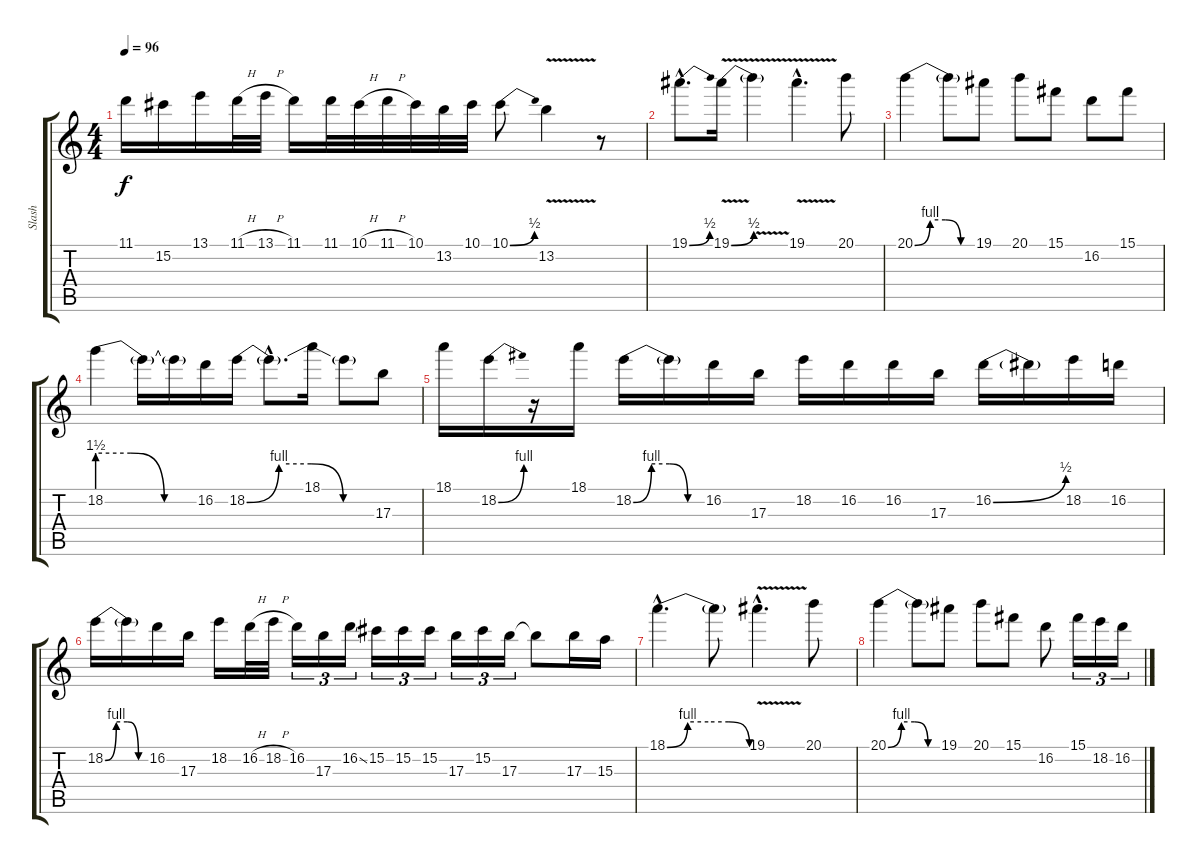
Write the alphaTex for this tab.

\track ("Slash " "Slash ") {instrument electricguitarjazz}
\staff {score tabs}
\tuning (Eb4 Bb3 Gb3 Db3 Ab2 Eb2) {hide}
\ts (4 4)
\tempo 96
\clef g2
\ks c
11.1.16{dy f} 15.2.16 13.1.16 11.1{h}.32 13.1{h}.32 11.1.16 11.1.32 10.1{h}.32 11.1{h}.32 10.1.32 13.2.32 10.1.32 10.1{be (bend 0 0 60 2)}.8 13.2{v}.4 r.8 |
19.1{be (bend 0 0 60 2) hac}.8{d} 19.1{be (bend 0 0 60 2) v}.16 19.1{v t}.4 19.1{v hac}.4{d} 20.1.8 |
20.1{be (custom 0 0 15 4 30 4 45 0 60 0)}.4 20.1{t}.8 19.1.8 20.1.8 15.1.8 16.2.8 15.1.8 |
18.2{be (custom 0 6 20 6 40 0 60 0)}.4 18.2{t}.16 18.2{t}.16 16.2.16 18.2{be (custom 0 0 15 4 30 4 45 0 60 0)}.16 18.2{hac t}.8{d} 18.1.16 18.2{t}.8 17.3.8 |
18.1.16 18.2{be (bend 0 0 60 4)}.16 r.16 18.1.16 18.2{be (custom 0 0 15 4 30 4 45 0 60 0)}.16 18.2{t}.16 16.2.16 17.3.16 18.2.16 16.2.16 16.2.16 17.3.16 16.2{be (bend 0 0 60 2)}.16 16.2{t}.16 18.2.16 16.2.16 |
18.2{be (custom 0 0 15 4 30 4 45 0 60 0)}.16 18.2{t}.16 16.2.16 17.3.16 18.2.16 16.2{h}.32 18.2{h}.32 16.2.16{tu (3 2)} 17.3.16{tu (3 2)} 16.2{ss}.16{tu (3 2)} 15.2.16{tu (3 2)} 15.2.16{tu (3 2)} 15.2.16{tu (3 2)} 17.3.16{tu (3 2)} 15.2.16{tu (3 2)} 17.3.16{tu (3 2)} 17.3{t}.8 17.3.16 15.3.16 |
18.1{be (custom 0 0 15 4 30 4 45 4 60 0) hac}.4{d} 18.1{t}.8 19.1{v hac}.4{d} 20.1.8 |
20.1{be (custom 0 0 15 4 30 4 45 0 60 0)}.4 20.1{t}.8 19.1.8 20.1.8 15.1.8 16.2.8 15.1.16{tu (3 2)} 18.2.16{tu (3 2)} 16.2.16{tu (3 2)}
